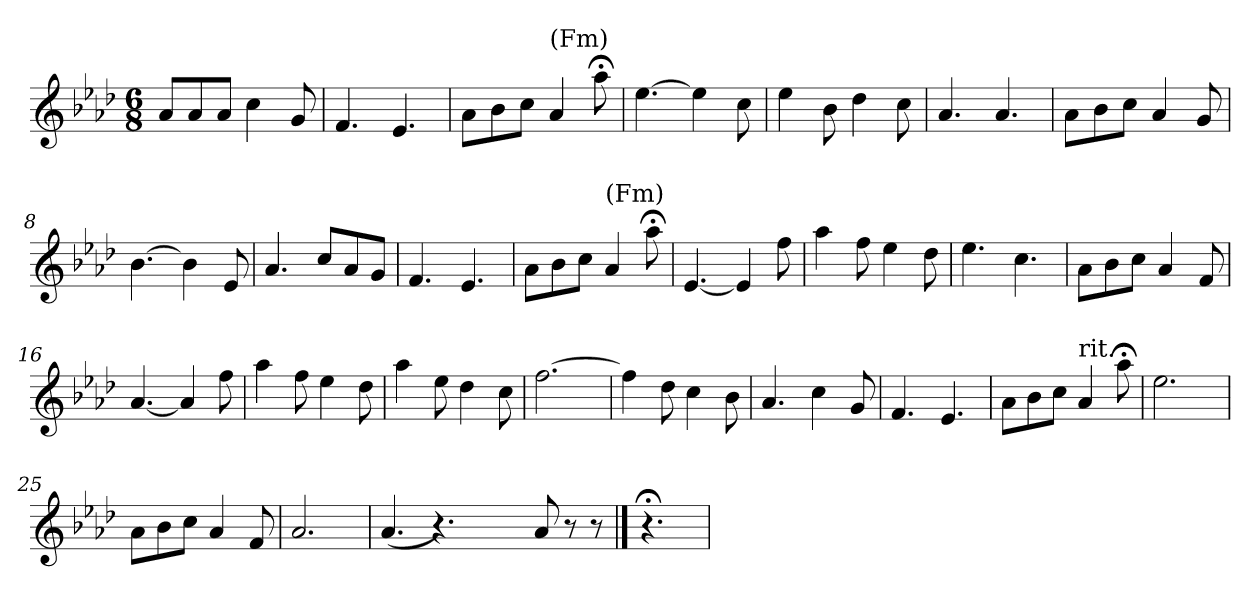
**kern
*part1
*staff1
*clefG2
*k[b-e-a-d-]
*A-:
*M6/8
=1
8a-/L
8a-/
8a-/J
4cc\
8g/
=2
4.f/
4.e-/
=3
8a-\L
8b-\
8cc\J
!LO:TX:a:t=(Fm)
4a-/
8aa-;<\
=4
[4.ee-\
4ee-\]
8cc\
=5
4ee-\
8b-\
4dd-\
8cc\
=6
4.a-/
4.a-/
=7
8a-\L
8b-\
8cc\J
4a-/
8g/
=8
[4.b-\
4b-\]
8e-/
=9
4.a-/
8cc/L
8a-/
8g/J
!!LO:LB:g=z
=10
4.f/
4.e-/
=11
8a-\L
8b-\
8cc\J
!LO:TX:a:t=(Fm)
4a-/
8aa-;<\
=12
[4.e-/
4e-/]
8ff\
=13
4aa-\
8ff\
4ee-\
8dd-\
=14
4.ee-\
4.cc\
=15
8a-\L
8b-\
8cc\J
4a-/
8f/
=16
[4.a-/
4a-/]
8ff\
=17
4aa-\
8ff\
4ee-\
8dd-\
=18
4aa-\
8ee-\
4dd-\
8cc\
=19
[2.ff\
!!LO:LB:g=z
=20
4ff\]
8dd-\
4cc\
8b-\
=21
4.a-/
4cc\
8g/
=22
4.f/
4.e-/
=23
8a-\L
8b-\
8cc\J
!LO:TX:a:t=rit.
4a-/
8aa-;<\
=24
2.ee-\
=25
8a-\L
8b-\
8cc\J
4a-/
8f/
=26
2.a-/
=27
(<4.a-/
4.r)
4.ryy
8a-/
8r
8r
==28
4.r;<
=
*-
